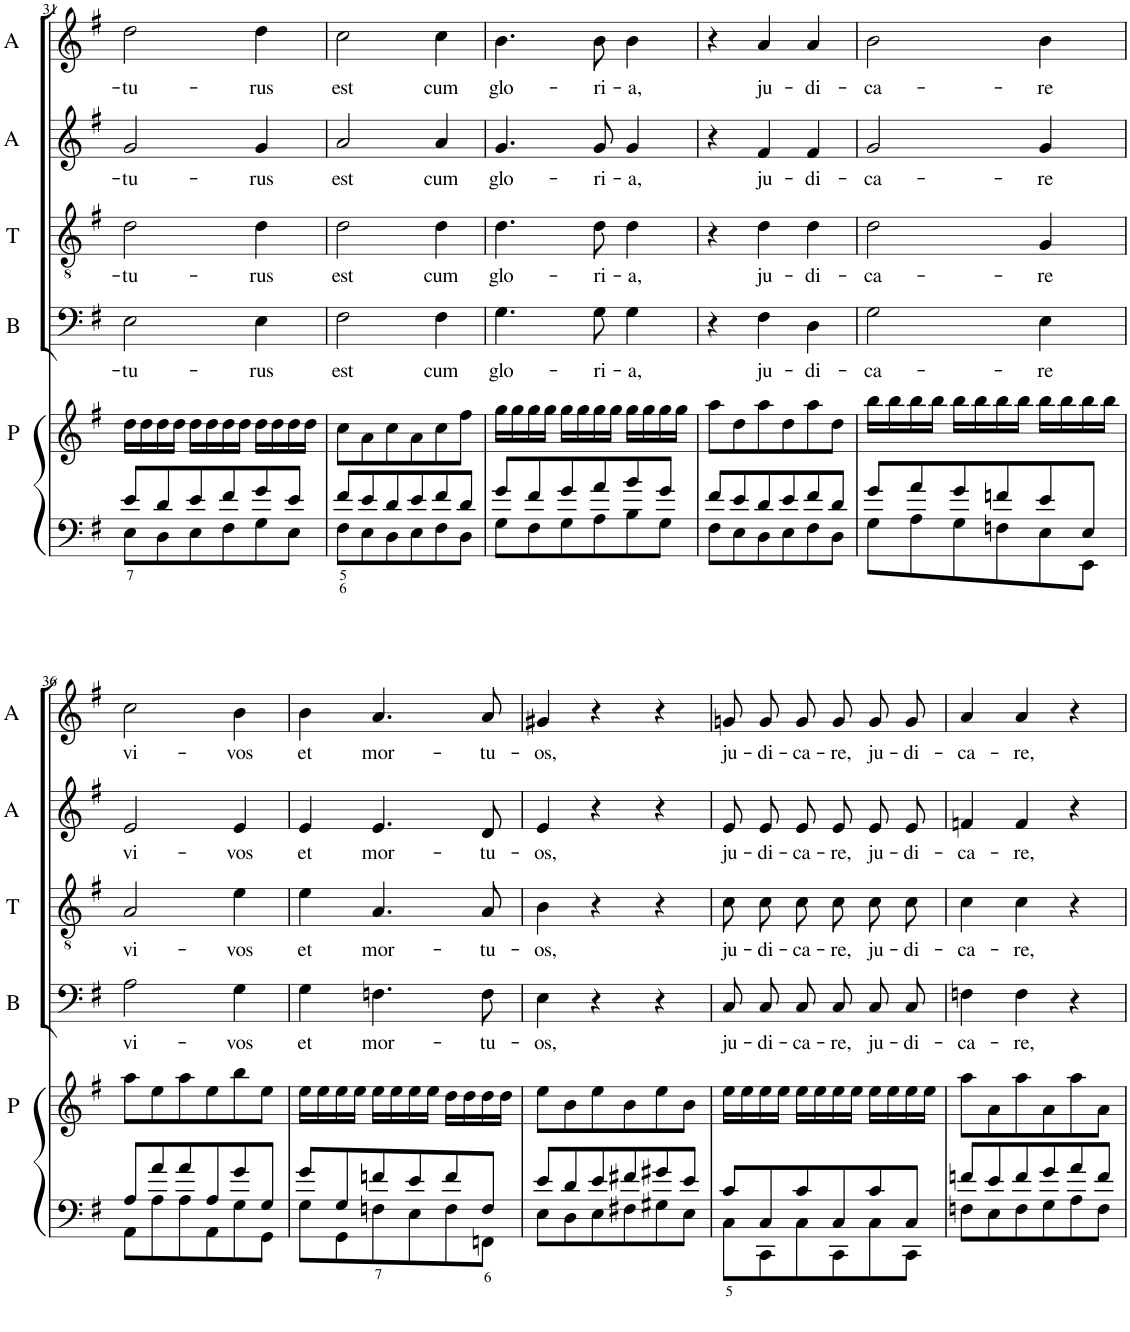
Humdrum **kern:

**kern	**kern	**kern	**text	**kern	**text	**kern	**text	**kern	**text
*part6	*part5	*part4	*part4	*part3	*part3	*part2	*part2	*part1	*part1
*staff6	*staff5	*staff4	*staff4	*staff3	*staff3	*staff2	*staff2	*staff1	*staff1
*I"Piano Bass	*I"Piano	*I"Bass	*	*I"Tenor	*	*I"Alto	*	*I"Soprano	*
*	*I'P	*I'B	*	*I'T	*	*I'A	*	*	*
!!LO:PB:g=z
*clefF4	*clefG2	*clefF4	*	*clefGv2	*	*clefG2	*	*clefG2	*
*k[f#]	*k[f#]	*k[f#]	*	*k[f#]	*	*k[f#]	*	*k[f#]	*
*G:	*G:	*G:	*	*G:	*	*G:	*	*G:	*
*M3/4	*M3/4	*M3/4	*	*M3/4	*	*M3/4	*	*M3/4	*
=31	=31	=31	=31	=31	=31	=31	=31	=31	=31
*^	*	*	*	*	*	*	*	*	*
!	!	!	!	!LO:LY:b	!	!LO:LY:b	!	!LO:LY:b	!	!LO:LY:b
8e/L	8E\L	16dd\LL	2E\	-tu-	2d\	-tu-	2g/	-tu-	2dd\	-tu-
.	.	16dd\	.	.	.	.	.	.	.	.
8d/	8D\	16dd\	.	.	.	.	.	.	.	.
.	.	16dd\JJ	.	.	.	.	.	.	.	.
8e/	8E\	16dd\LL	.	.	.	.	.	.	.	.
.	.	16dd\	.	.	.	.	.	.	.	.
8f#/	8F#\	16dd\	.	.	.	.	.	.	.	.
.	.	16dd\JJ	.	.	.	.	.	.	.	.
!	!	!	!	!LO:LY:b	!	!LO:LY:b	!	!LO:LY:b	!	!LO:LY:b
8g/	8G\	16dd\LL	4E\	-rus	4d\	-rus	4g/	-rus	4dd\	-rus
.	.	16dd\	.	.	.	.	.	.	.	.
8e/J	8E\J	16dd\	.	.	.	.	.	.	.	.
.	.	16dd\JJ	.	.	.	.	.	.	.	.
=32	=32	=32	=32	=32	=32	=32	=32	=32	=32	=32
!	!	!	!	!LO:LY:b	!	!LO:LY:b	!	!LO:LY:b	!	!LO:LY:b
8f#/L	8F#\L	8cc\L	2F#\	est	2d\	est	2a/	est	2cc\	est
8e/	8E\	8a\	.	.	.	.	.	.	.	.
8d/	8D\	8cc\	.	.	.	.	.	.	.	.
8e/	8E\	8a\	.	.	.	.	.	.	.	.
!	!	!	!	!LO:LY:b	!	!LO:LY:b	!	!LO:LY:b	!	!LO:LY:b
8f#/	8F#\	8cc\	4F#\	cum	4d\	cum	4a/	cum	4cc\	cum
8d/J	8D\J	8ff#\J	.	.	.	.	.	.	.	.
=33	=33	=33	=33	=33	=33	=33	=33	=33	=33	=33
!	!	!	!	!LO:LY:b	!	!LO:LY:b	!	!LO:LY:b	!	!LO:LY:b
8g/L	8G\L	16gg\LL	4.G\	glo-	4.d\	glo-	4.g/	glo-	4.b\	glo-
.	.	16gg\	.	.	.	.	.	.	.	.
8f#/	8F#\	16gg\	.	.	.	.	.	.	.	.
.	.	16gg\JJ	.	.	.	.	.	.	.	.
8g/	8G\	16gg\LL	.	.	.	.	.	.	.	.
.	.	16gg\	.	.	.	.	.	.	.	.
!	!	!	!	!LO:LY:b	!	!LO:LY:b	!	!LO:LY:b	!	!LO:LY:b
8a/	8A\	16gg\	8G\	-ri-	8d\	-ri-	8g/	-ri-	8b\	-ri-
.	.	16gg\JJ	.	.	.	.	.	.	.	.
!	!	!	!	!LO:LY:b	!	!LO:LY:b	!	!LO:LY:b	!	!LO:LY:b
8b/	8B\	16gg\LL	4G\	-a,	4d\	-a,	4g/	-a,	4b\	-a,
.	.	16gg\	.	.	.	.	.	.	.	.
8g/J	8G\J	16gg\	.	.	.	.	.	.	.	.
.	.	16gg\JJ	.	.	.	.	.	.	.	.
=34	=34	=34	=34	=34	=34	=34	=34	=34	=34	=34
8f#/L	8F#\L	8aa\L	4r	.	4r	.	4r	.	4r	.
8e/	8E\	8dd\	.	.	.	.	.	.	.	.
!	!	!	!	!LO:LY:b	!	!LO:LY:b	!	!LO:LY:b	!	!LO:LY:b
8d/	8D\	8aa\	4F#\	ju-	4d\	ju-	4f#/	ju-	4a/	ju-
8e/	8E\	8dd\	.	.	.	.	.	.	.	.
!	!	!	!	!LO:LY:b	!	!LO:LY:b	!	!LO:LY:b	!	!LO:LY:b
8f#/	8F#\	8aa\	4D\	-di-	4d\	-di-	4f#/	-di-	4a/	-di-
8d/J	8D\J	8dd\J	.	.	.	.	.	.	.	.
=35	=35	=35	=35	=35	=35	=35	=35	=35	=35	=35
!	!	!	!	!LO:LY:b	!	!LO:LY:b	!	!LO:LY:b	!	!LO:LY:b
8g/L	8G\L	16bb\LL	2G\	-ca-	2d\	-ca-	2g/	-ca-	2b\	-ca-
.	.	16bb\	.	.	.	.	.	.	.	.
8a/	8A\	16bb\	.	.	.	.	.	.	.	.
.	.	16bb\JJ	.	.	.	.	.	.	.	.
8g/	8G\	16bb\LL	.	.	.	.	.	.	.	.
.	.	16bb\	.	.	.	.	.	.	.	.
8fn/	8Fn\	16bb\	.	.	.	.	.	.	.	.
.	.	16bb\JJ	.	.	.	.	.	.	.	.
!	!	!	!	!LO:LY:b	!	!LO:LY:b	!	!LO:LY:b	!	!LO:LY:b
8e/	8E\	16bb\LL	4E\	-re	4G/	-re	4g/	-re	4b\	-re
.	.	16bb\	.	.	.	.	.	.	.	.
8E/J	8EE\J	16bb\	.	.	.	.	.	.	.	.
.	.	16bb\JJ	.	.	.	.	.	.	.	.
!!LO:LB:g=z
=36	=36	=36	=36	=36	=36	=36	=36	=36	=36	=36
!	!	!	!	!LO:LY:b	!	!LO:LY:b	!	!LO:LY:b	!	!LO:LY:b
8A/L	8AA\L	8aa\L	2A\	vi-	2A/	vi-	2e/	vi-	2cc\	vi-
8a/	8A\	8ee\	.	.	.	.	.	.	.	.
8a/	8A\	8aa\	.	.	.	.	.	.	.	.
8A/	8AA\	8ee\	.	.	.	.	.	.	.	.
!	!	!	!	!LO:LY:b	!	!LO:LY:b	!	!LO:LY:b	!	!LO:LY:b
8g/	8G\	8bb\	4G\	-vos	4e\	-vos	4e/	-vos	4b\	-vos
8G/J	8GG\J	8ee\J	.	.	.	.	.	.	.	.
=37	=37	=37	=37	=37	=37	=37	=37	=37	=37	=37
!	!	!	!	!LO:LY:b	!	!LO:LY:b	!	!LO:LY:b	!	!LO:LY:b
8g/L	8G\L	16ee\LL	4G\	et	4e\	et	4e/	et	4b\	et
.	.	16ee\	.	.	.	.	.	.	.	.
8G/	8GG\	16ee\	.	.	.	.	.	.	.	.
.	.	16ee\JJ	.	.	.	.	.	.	.	.
!	!	!	!	!LO:LY:b	!	!LO:LY:b	!	!LO:LY:b	!	!LO:LY:b
8fn/	8Fn\	16ee\LL	4.Fn\	mor-	4.A/	mor-	4.e/	mor-	4.a/	mor-
.	.	16ee\	.	.	.	.	.	.	.	.
8e/	8E\	16ee\	.	.	.	.	.	.	.	.
.	.	16ee\JJ	.	.	.	.	.	.	.	.
8f/	8F\	16dd\LL	.	.	.	.	.	.	.	.
.	.	16dd\	.	.	.	.	.	.	.	.
!	!	!	!	!LO:LY:b	!	!LO:LY:b	!	!LO:LY:b	!	!LO:LY:b
8F/J	8FFn\J	16dd\	8F\	-tu-	8A/	-tu-	8d/	-tu-	8a/	-tu-
.	.	16dd\JJ	.	.	.	.	.	.	.	.
=38	=38	=38	=38	=38	=38	=38	=38	=38	=38	=38
!	!	!	!	!LO:LY:b	!	!LO:LY:b	!	!LO:LY:b	!	!LO:LY:b
8e/L	8E\L	8ee\L	4E\	-os,	4B\	-os,	4e/	-os,	4g#X/	-os,
8d/	8D\	8b\	.	.	.	.	.	.	.	.
8e/	8E\	8ee\	4r	.	4r	.	4r	.	4r	.
8f#X/	8F#X\	8b\	.	.	.	.	.	.	.	.
8g#X/	8G#X\	8ee\	4r	.	4r	.	4r	.	4r	.
8e/J	8E\J	8b\J	.	.	.	.	.	.	.	.
=39	=39	=39	=39	=39	=39	=39	=39	=39	=39	=39
!	!	!	!	!LO:LY:b	!	!LO:LY:b	!	!LO:LY:b	!	!LO:LY:b
8c/L	8C\L	16ee\LL	8C/L	ju-	8c\L	ju-	8e/L	ju-	8gn/L	ju-
.	.	16ee\	.	.	.	.	.	.	.	.
!	!	!	!	!LO:LY:b	!	!LO:LY:b	!	!LO:LY:b	!	!LO:LY:b
8C/	8CC\	16ee\	8C/J	-di-	8c\J	-di-	8e/J	-di-	8g/J	-di-
.	.	16ee\JJ	.	.	.	.	.	.	.	.
!	!	!	!	!LO:LY:b	!	!LO:LY:b	!	!LO:LY:b	!	!LO:LY:b
8c/	8C\	16ee\LL	8C/L	-ca-	8c\L	-ca-	8e/L	-ca-	8g/L	-ca-
.	.	16ee\	.	.	.	.	.	.	.	.
!	!	!	!	!LO:LY:b	!	!LO:LY:b	!	!LO:LY:b	!	!LO:LY:b
8C/	8CC\	16ee\	8C/J	-re,	8c\J	-re,	8e/J	-re,	8g/J	-re,
.	.	16ee\JJ	.	.	.	.	.	.	.	.
!	!	!	!	!LO:LY:b	!	!LO:LY:b	!	!LO:LY:b	!	!LO:LY:b
8c/	8C\	16ee\LL	8C/L	ju-	8c\L	ju-	8e/L	ju-	8g/L	ju-
.	.	16ee\	.	.	.	.	.	.	.	.
!	!	!	!	!LO:LY:b	!	!LO:LY:b	!	!LO:LY:b	!	!LO:LY:b
8C/J	8CC\J	16ee\	8C/J	-di-	8c\J	-di-	8e/J	-di-	8g/J	-di-
.	.	16ee\JJ	.	.	.	.	.	.	.	.
=40	=40	=40	=40	=40	=40	=40	=40	=40	=40	=40
!	!	!	!	!LO:LY:b	!	!LO:LY:b	!	!LO:LY:b	!	!LO:LY:b
8fn/L	8Fn\L	8aa\L	4Fn\	-ca-	4c\	-ca-	4fn/	-ca-	4a/	-ca-
8e/	8E\	8a\	.	.	.	.	.	.	.	.
!	!	!	!	!LO:LY:b	!	!LO:LY:b	!	!LO:LY:b	!	!LO:LY:b
8f/	8F\	8aa\	4F\	-re,	4c\	-re,	4f/	-re,	4a/	-re,
8g/	8G\	8a\	.	.	.	.	.	.	.	.
8a/	8A\	8aa\	4r	.	4r	.	4r	.	4r	.
8f/J	8F\J	8a\J	.	.	.	.	.	.	.	.
*v	*v	*	*	*	*	*	*	*	*	*
=	=	=	=	=	=	=	=	=	=
*-	*-	*-	*-	*-	*-	*-	*-	*-	*-
